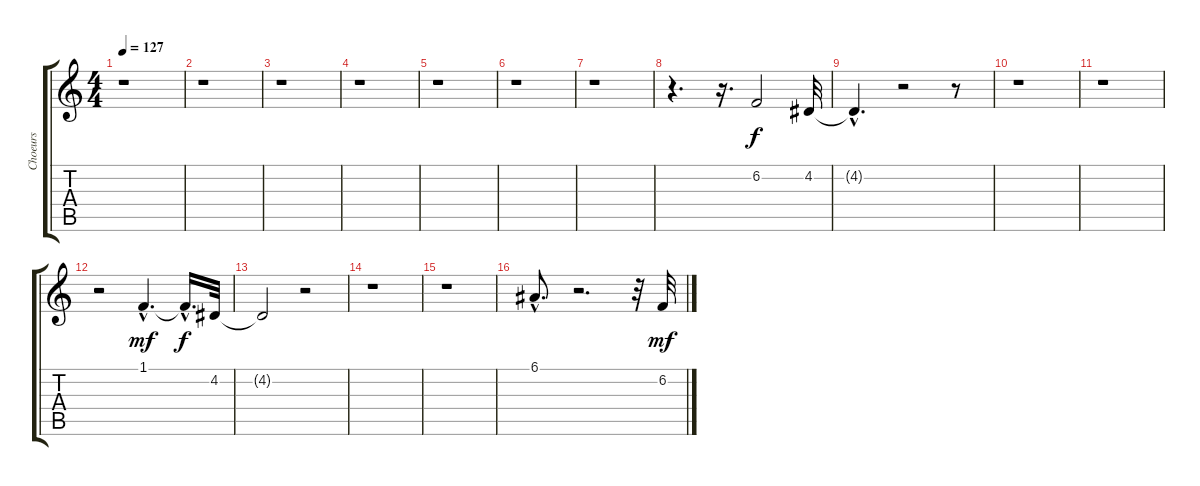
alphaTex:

\track ("Choeurs" "Choeurs") {instrument choiraahs}
\staff {score tabs}
\tuning (E4 B3 G3 D3 A2 E2) {hide}
\ts (4 4)
\tempo 127
\clef g2
\ks c
r.1{dy f} |
r.1 |
r.1 |
r.1 |
r.1 |
r.1 |
r.1 |
r.4{d} r.16{d} 6.2.2 4.2.32 |
4.2{hac t}.4{d} r.2 r.8 |
r.1 |
r.1 |
r.2 1.1{hac}.4{d dy mf} 1.1{hac t}.16{d dy f} 4.2.32 |
4.2{t}.2 r.2 |
r.1 |
r.1 |
6.1{hac}.8{d} r.2{d} r.32 6.2.32{dy mf}
